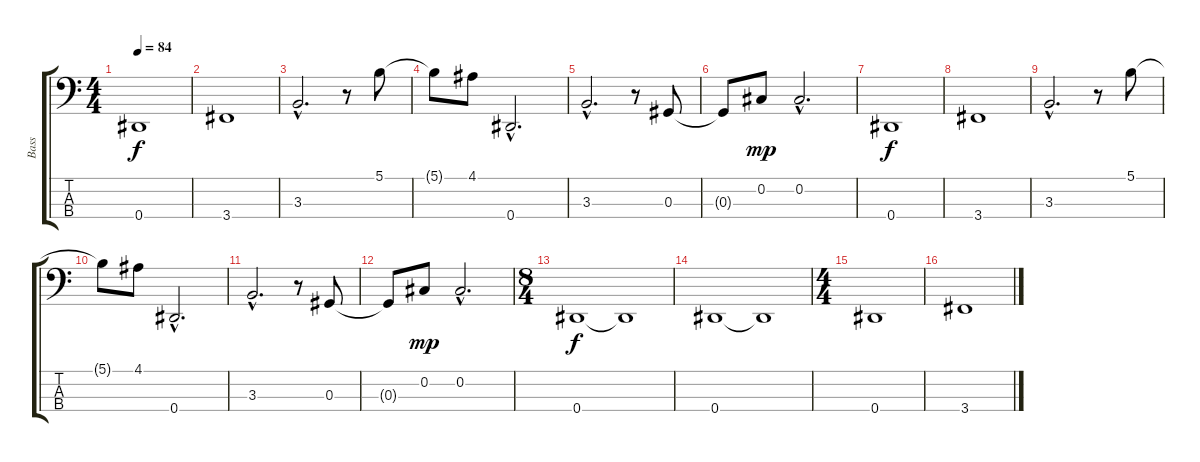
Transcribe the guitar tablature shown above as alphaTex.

\track ("Bass" "Bass") {instrument electricbassfinger}
\staff {score tabs}
\tuning (Gb2 Db2 Ab1 Eb1) {hide}
\ts (4 4)
\tempo 84
\clef f4
\ks c
0.4.1{dy f instrument electricbassfinger} |
3.4.1 |
3.3{hac}.2{d} r.8 5.1.8 |
5.1{t}.8 4.1.8 0.4{hac}.2{d} |
3.3{hac}.2{d} r.8 0.3.8 |
0.3{t}.8 0.2.8{dy mp} 0.2{hac}.2{d} |
0.4.1{dy f} |
3.4.1 |
3.3{hac}.2{d} r.8 5.1.8 |
5.1{t}.8 4.1.8 0.4{hac}.2{d} |
3.3{hac}.2{d} r.8 0.3.8 |
0.3{t}.8 0.2.8{dy mp} 0.2{hac}.2{d} |
\ts (8 4)
0.4.1{dy f} 0.4{t}.1 |
0.4.1 0.4{t}.1 |
\ts (4 4)
0.4.1 |
3.4.1
